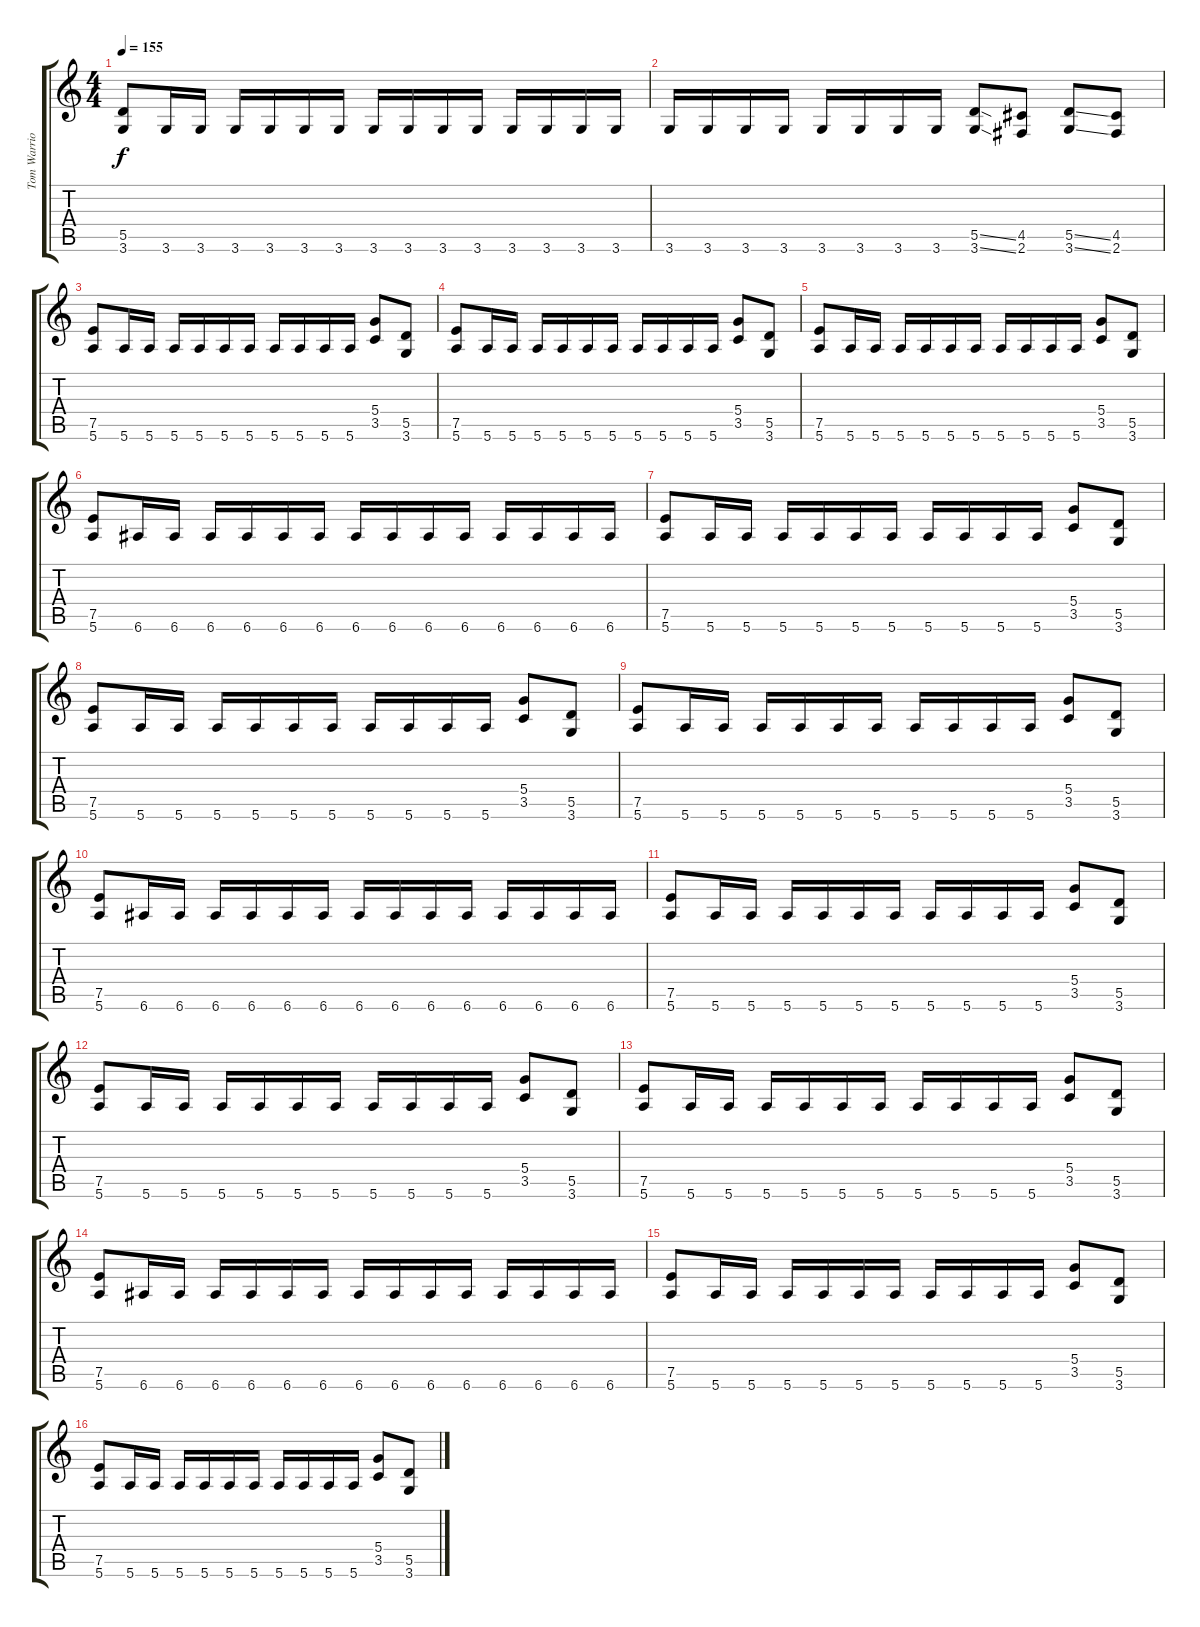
\track ("Tom Warrior" "Tom Warrio") {instrument overdrivenguitar}
\staff {score tabs}
\tuning (E4 B3 G3 D3 A2 E2) {hide}
\ts (4 4)
\tempo 155
\clef g2
\ks c
(5.5 3.6).8{dy f} 3.6.16 3.6.16 3.6.16 3.6.16 3.6.16 3.6.16 3.6.16 3.6.16 3.6.16 3.6.16 3.6.16 3.6.16 3.6.16 3.6.16 |
3.6.16 3.6.16 3.6.16 3.6.16 3.6.16 3.6.16 3.6.16 3.6.16 (5.5{ss} 3.6{ss}).8 (4.5 2.6).8 (5.5{ss} 3.6{ss}).8 (4.5 2.6).8 |
(7.5 5.6).8 5.6.16 5.6.16 5.6.16 5.6.16 5.6.16 5.6.16 5.6.16 5.6.16 5.6.16 5.6.16 (5.4 3.5).8 (5.5 3.6).8 |
(7.5 5.6).8 5.6.16 5.6.16 5.6.16 5.6.16 5.6.16 5.6.16 5.6.16 5.6.16 5.6.16 5.6.16 (5.4 3.5).8 (5.5 3.6).8 |
(7.5 5.6).8 5.6.16 5.6.16 5.6.16 5.6.16 5.6.16 5.6.16 5.6.16 5.6.16 5.6.16 5.6.16 (5.4 3.5).8 (5.5 3.6).8 |
(7.5 5.6).8 6.6.16 6.6.16 6.6.16 6.6.16 6.6.16 6.6.16 6.6.16 6.6.16 6.6.16 6.6.16 6.6.16 6.6.16 6.6.16 6.6.16 |
(7.5 5.6).8 5.6.16 5.6.16 5.6.16 5.6.16 5.6.16 5.6.16 5.6.16 5.6.16 5.6.16 5.6.16 (5.4 3.5).8 (5.5 3.6).8 |
(7.5 5.6).8 5.6.16 5.6.16 5.6.16 5.6.16 5.6.16 5.6.16 5.6.16 5.6.16 5.6.16 5.6.16 (5.4 3.5).8 (5.5 3.6).8 |
(7.5 5.6).8 5.6.16 5.6.16 5.6.16 5.6.16 5.6.16 5.6.16 5.6.16 5.6.16 5.6.16 5.6.16 (5.4 3.5).8 (5.5 3.6).8 |
(7.5 5.6).8 6.6.16 6.6.16 6.6.16 6.6.16 6.6.16 6.6.16 6.6.16 6.6.16 6.6.16 6.6.16 6.6.16 6.6.16 6.6.16 6.6.16 |
(7.5 5.6).8 5.6.16 5.6.16 5.6.16 5.6.16 5.6.16 5.6.16 5.6.16 5.6.16 5.6.16 5.6.16 (5.4 3.5).8 (5.5 3.6).8 |
(7.5 5.6).8 5.6.16 5.6.16 5.6.16 5.6.16 5.6.16 5.6.16 5.6.16 5.6.16 5.6.16 5.6.16 (5.4 3.5).8 (5.5 3.6).8 |
(7.5 5.6).8 5.6.16 5.6.16 5.6.16 5.6.16 5.6.16 5.6.16 5.6.16 5.6.16 5.6.16 5.6.16 (5.4 3.5).8 (5.5 3.6).8 |
(7.5 5.6).8 6.6.16 6.6.16 6.6.16 6.6.16 6.6.16 6.6.16 6.6.16 6.6.16 6.6.16 6.6.16 6.6.16 6.6.16 6.6.16 6.6.16 |
(7.5 5.6).8 5.6.16 5.6.16 5.6.16 5.6.16 5.6.16 5.6.16 5.6.16 5.6.16 5.6.16 5.6.16 (5.4 3.5).8 (5.5 3.6).8 |
(7.5 5.6).8 5.6.16 5.6.16 5.6.16 5.6.16 5.6.16 5.6.16 5.6.16 5.6.16 5.6.16 5.6.16 (5.4 3.5).8 (5.5 3.6).8
